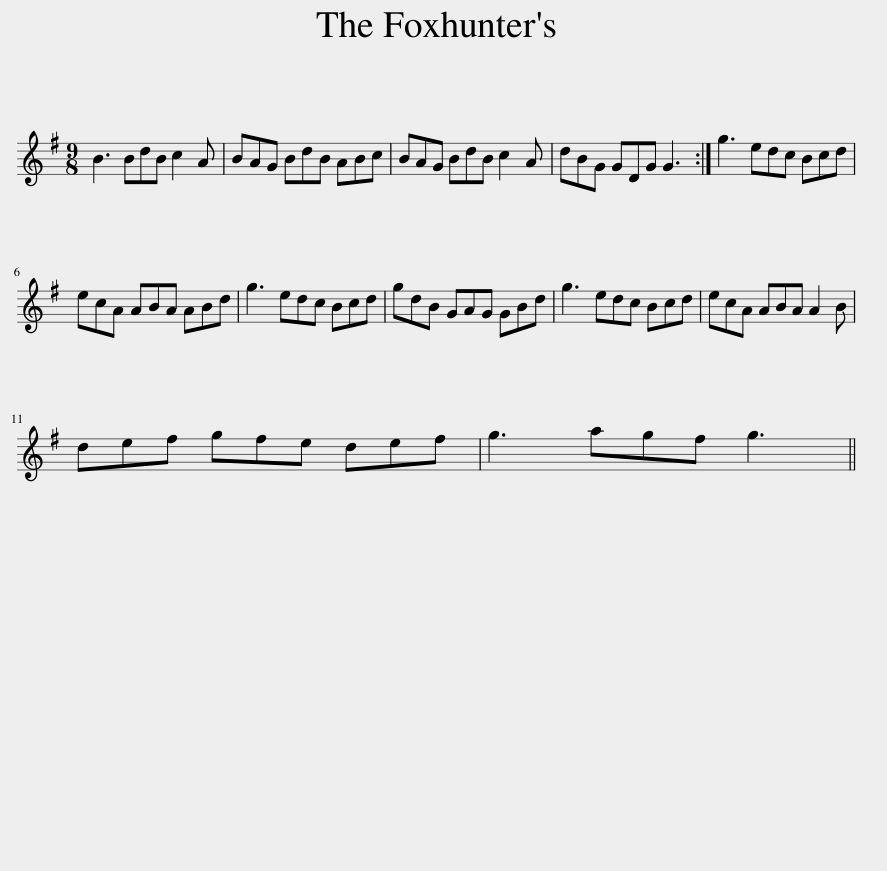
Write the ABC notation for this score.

X:1
L:1/8
M:9/8
I:linebreak $
K:G
V:1 treble
V:1
 B3 BdB c2 A | BAG BdB ABc | BAG BdB c2 A | dBG GDG G3 :| g3 edc Bcd |$ %5
 ecA ABA ABd | g3 edc Bcd | gdB GAG GBd | g3 edc Bcd | ecA ABA A2 B |$ %10
 def gfe def | g3 agf g3 || %12
